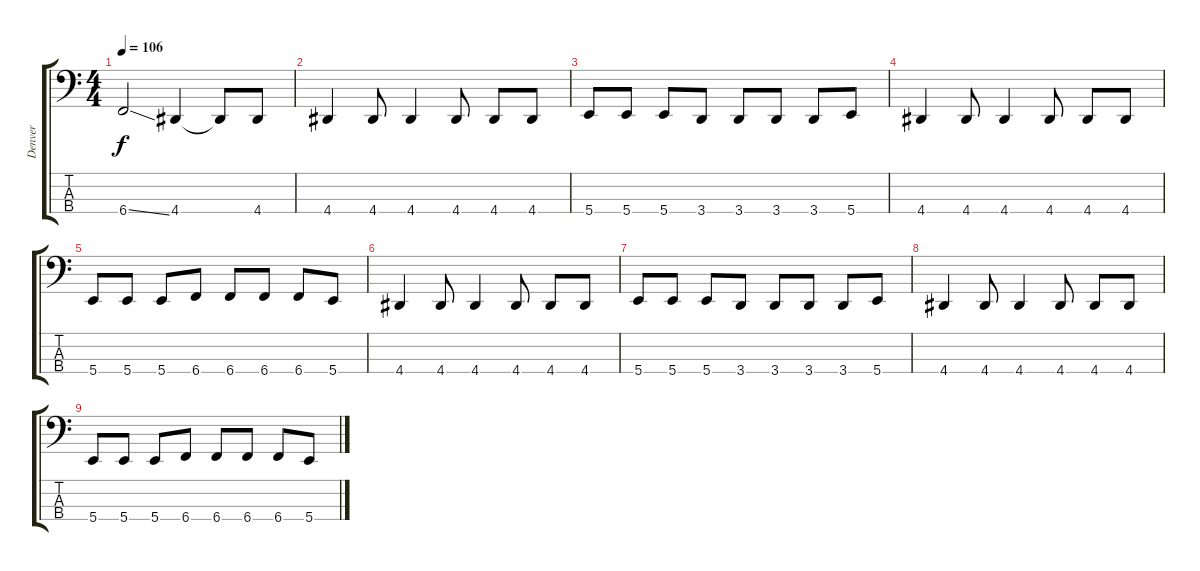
\track ("Denver" "Denver") {instrument electricbasspick}
\staff {score tabs}
\tuning (E2 B1 Gb1 B0) {hide}
\ts (4 4)
\tempo 106
\clef f4
\ks c
6.4{ss}.2{dy f} 4.4.4 4.4{t}.8 4.4.8 |
4.4.4 4.4.8 4.4.4 4.4.8 4.4.8 4.4.8 |
5.4.8 5.4.8 5.4.8 3.4.8 3.4.8 3.4.8 3.4.8 5.4.8 |
4.4.4 4.4.8 4.4.4 4.4.8 4.4.8 4.4.8 |
5.4.8 5.4.8 5.4.8 6.4.8 6.4.8 6.4.8 6.4.8 5.4.8 |
4.4.4 4.4.8 4.4.4 4.4.8 4.4.8 4.4.8 |
5.4.8 5.4.8 5.4.8 3.4.8 3.4.8 3.4.8 3.4.8 5.4.8 |
4.4.4 4.4.8 4.4.4 4.4.8 4.4.8 4.4.8 |
5.4.8 5.4.8 5.4.8 6.4.8 6.4.8 6.4.8 6.4.8 5.4.8
